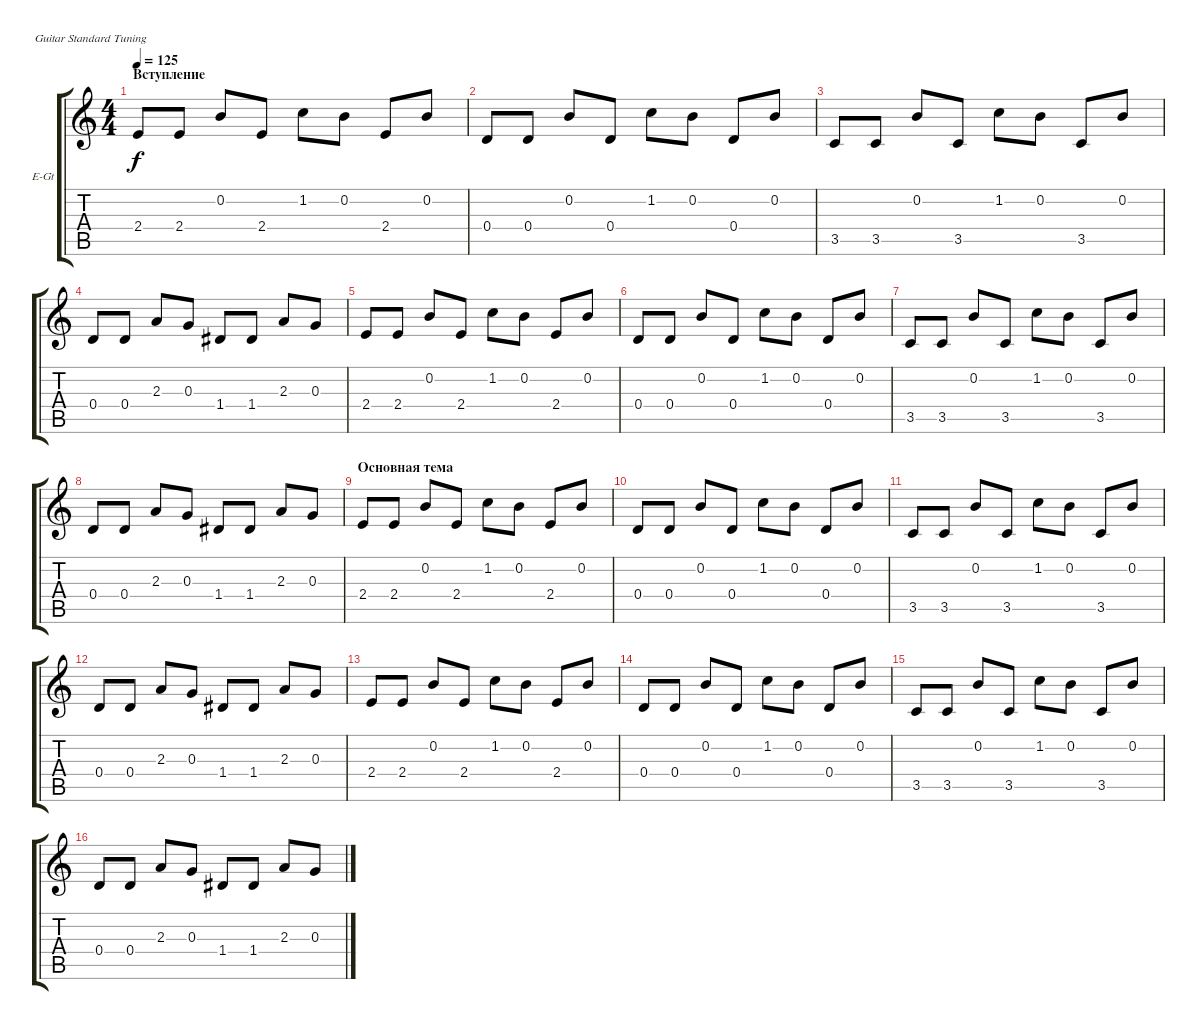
\defaultSystemsLayout 4
\bracketExtendMode groupsimilarinstruments
\firstSystemTrackNameOrientation horizontal
\otherSystemsTrackNameOrientation horizontal
\track ("Electric Guitar (Clean)" "E-Gt") {instrument electricguitarclean}
\staff {score tabs}
\tuning (E4 B3 G3 D3 A2 E2)
\ts (4 4)
\section ("" "Вступление")
\tempo 125
\clef g2
\ks c
2.4.8{dy f instrument electricguitarclean} 2.4.8 0.2.8 2.4.8 1.2.8 0.2.8 2.4.8 0.2.8 |
0.4.8 0.4.8 0.2.8 0.4.8 1.2.8 0.2.8 0.4.8 0.2.8 |
3.5.8 3.5.8 0.2.8 3.5.8 1.2.8 0.2.8 3.5.8 0.2.8 |
0.4.8 0.4.8 2.3.8 0.3.8 1.4.8 1.4.8 2.3.8 0.3.8 |
2.4.8 2.4.8 0.2.8 2.4.8 1.2.8 0.2.8 2.4.8 0.2.8 |
0.4.8 0.4.8 0.2.8 0.4.8 1.2.8 0.2.8 0.4.8 0.2.8 |
3.5.8 3.5.8 0.2.8 3.5.8 1.2.8 0.2.8 3.5.8 0.2.8 |
0.4.8 0.4.8 2.3.8 0.3.8 1.4.8 1.4.8 2.3.8 0.3.8 |
\section ("" "Основная тема")
2.4.8 2.4.8 0.2.8 2.4.8 1.2.8 0.2.8 2.4.8 0.2.8 |
0.4.8 0.4.8 0.2.8 0.4.8 1.2.8 0.2.8 0.4.8 0.2.8 |
3.5.8 3.5.8 0.2.8 3.5.8 1.2.8 0.2.8 3.5.8 0.2.8 |
0.4.8 0.4.8 2.3.8 0.3.8 1.4.8 1.4.8 2.3.8 0.3.8 |
2.4.8 2.4.8 0.2.8 2.4.8 1.2.8 0.2.8 2.4.8 0.2.8 |
0.4.8 0.4.8 0.2.8 0.4.8 1.2.8 0.2.8 0.4.8 0.2.8 |
3.5.8 3.5.8 0.2.8 3.5.8 1.2.8 0.2.8 3.5.8 0.2.8 |
0.4.8 0.4.8 2.3.8 0.3.8 1.4.8 1.4.8 2.3.8 0.3.8
